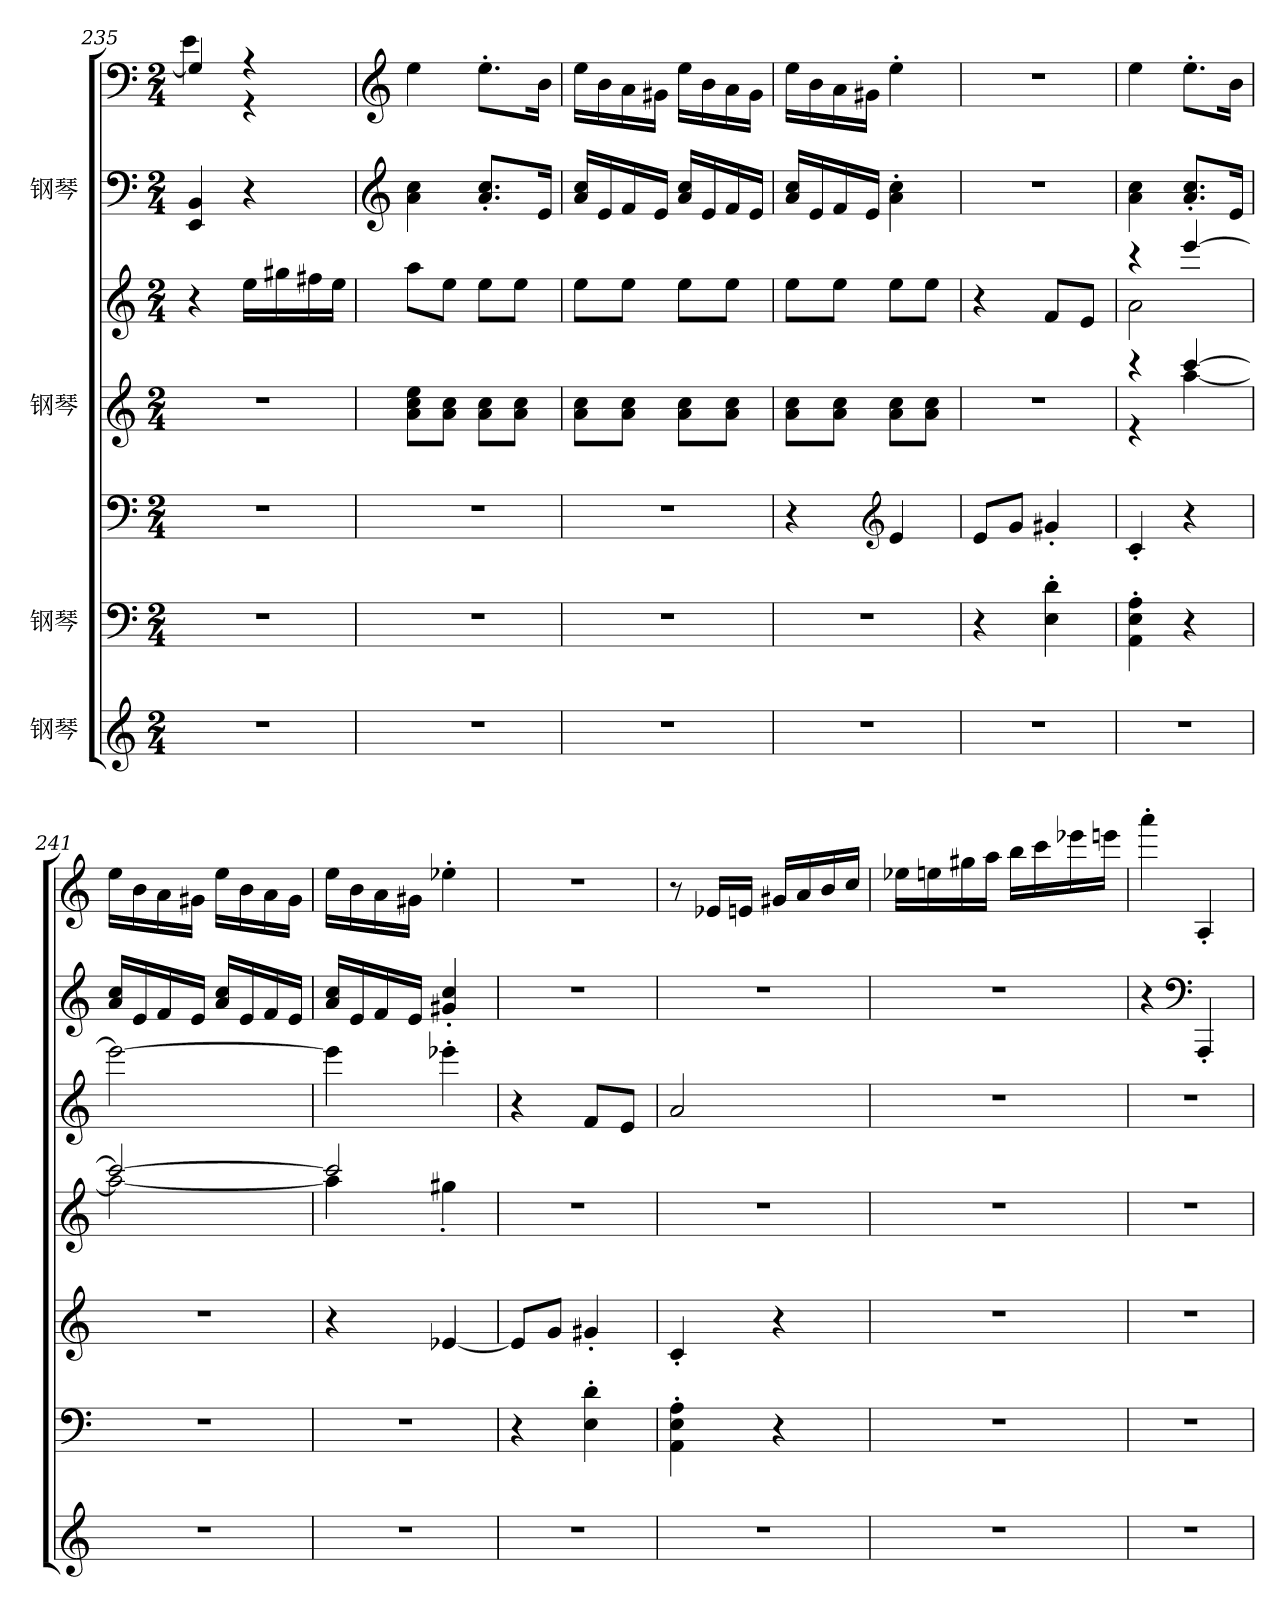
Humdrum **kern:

**kern	**kern	**kern	**kern	**kern	**kern	**kern
*part4	*part3	*part3	*part2	*part2	*part1	*part1
*staff7	*staff6	*staff5	*staff4	*staff3	*staff2	*staff1
*I"钢琴	*I"钢琴	*	*I"钢琴	*	*I"钢琴	*
!!LO:PB:g=z
*clefG2	*clefF4	*clefF4	*clefG2	*clefG2	*clefF4	*clefF4
*k[]	*k[]	*k[]	*k[]	*k[]	*k[]	*k[]
*M2/4	*M2/4	*M2/4	*M2/4	*M2/4	*M2/4	*M2/4
=235	=235	=235	=235	=235	=235	=235
*	*	*	*	*	*	*^
2r	2r	2r	2r	4r	4EE/ 4BB/	4G#/]	4e\
.	.	.	.	16ee\LL	4r	4r	4r
.	.	.	.	16gg#X\	.	.	.
.	.	.	.	16ff#X\	.	.	.
.	.	.	.	16ee\JJ	.	.	.
*	*	*	*	*	*	*v	*v
=236	=236	=236	=236	=236	=236	=236
*	*	*	*	*	*clefG2	*clefG2
2r	2r	2r	8a\ 8cc\ 8ee\L	8aa\L	4a\ 4cc\	4ee\
.	.	.	8a\ 8cc\J	8ee\J	.	.
.	.	.	8a\ 8cc\L	8ee\L	8.a/' 8.cc/'L	8.ee'\L
.	.	.	8a\ 8cc\J	8ee\J	.	.
.	.	.	.	.	16e/Jk	16b\Jk
=237	=237	=237	=237	=237	=237	=237
2r	2r	2r	8a\ 8cc\L	8ee\L	16a/ 16cc/LL	16ee\LL
.	.	.	.	.	16e/	16b\
.	.	.	8a\ 8cc\J	8ee\J	16f/	16a\
.	.	.	.	.	16e/JJ	16g#X\JJ
.	.	.	8a\ 8cc\L	8ee\L	16a/ 16cc/LL	16ee\LL
.	.	.	.	.	16e/	16b\
.	.	.	8a\ 8cc\J	8ee\J	16f/	16a\
.	.	.	.	.	16e/JJ	16g#\JJ
=238	=238	=238	=238	=238	=238	=238
2r	2r	4r	8a\ 8cc\L	8ee\L	16a/ 16cc/LL	16ee\LL
.	.	.	.	.	16e/	16b\
.	.	.	8a\ 8cc\J	8ee\J	16f/	16a\
.	.	.	.	.	16e/JJ	16g#X\JJ
*	*	*clefG2	*	*	*	*
.	.	4e/	8a\ 8cc\L	8ee\L	4a\' 4cc\'	4ee'\
.	.	.	8a\ 8cc\J	8ee\J	.	.
=239	=239	=239	=239	=239	=239	=239
2r	4r	8e/L	2r	4r	2r	2r
.	.	8g/J	.	.	.	.
.	4E\' 4d\'	4g#X'/	.	8f/L	.	.
.	.	.	.	8e/J	.	.
=240	=240	=240	=240	=240	=240	=240
*	*	*	*^	*^	*	*
2r	4AA\' 4E\' 4A\'	4c'/	4r	4r	4r	2a\	4a\ 4cc\	4ee\
.	4r	4r	[4ccc/	[4aa\	[4eee/	.	8.a/' 8.cc/'L	8.ee'\L
.	.	.	.	.	.	.	16e/Jk	16b\Jk
*	*	*	*	*	*v	*v	*	*
!!LO:PB:g=z
=241	=241	=241	=241	=241	=241	=241	=241
2r	2r	2r	2ccc/_	2aa\_	2eee\_	16a/ 16cc/LL	16ee\LL
.	.	.	.	.	.	16e/	16b\
.	.	.	.	.	.	16f/	16a\
.	.	.	.	.	.	16e/JJ	16g#X\JJ
.	.	.	.	.	.	16a/ 16cc/LL	16ee\LL
.	.	.	.	.	.	16e/	16b\
.	.	.	.	.	.	16f/	16a\
.	.	.	.	.	.	16e/JJ	16g#\JJ
=242	=242	=242	=242	=242	=242	=242	=242
2r	2r	4r	2ccc/]	4aa\]	4eee\]	16a/ 16cc/LL	16ee\LL
.	.	.	.	.	.	16e/	16b\
.	.	.	.	.	.	16f/	16a\
.	.	.	.	.	.	16e/JJ	16g#X\JJ
.	.	[4e-X/	.	4gg#X'\	4eee-X'\	4g#X/' 4cc/'	4ee-X'\
*	*	*	*v	*v	*	*	*
=243	=243	=243	=243	=243	=243	=243
2r	4r	8e-/L]	2r	4r	2r	2r
.	.	8g/J	.	.	.	.
.	4E\' 4d\'	4g#X'/	.	8f/L	.	.
.	.	.	.	8e/J	.	.
=244	=244	=244	=244	=244	=244	=244
2r	4AA\' 4E\' 4A\'	4c'/	2r	2a/	2r	8r
.	.	.	.	.	.	16e-X/LL
.	.	.	.	.	.	16en/JJ
.	4r	4r	.	.	.	16g#X/LL
.	.	.	.	.	.	16a/
.	.	.	.	.	.	16b/
.	.	.	.	.	.	16cc/JJ
!!LO:PB:g=z
=245	=245	=245	=245	=245	=245	=245
2r	2r	2r	2r	2r	2r	16ee-X\LL
.	.	.	.	.	.	16een\
.	.	.	.	.	.	16gg#X\
.	.	.	.	.	.	16aa\JJ
.	.	.	.	.	.	16bb\LL
.	.	.	.	.	.	16ccc\
.	.	.	.	.	.	16eee-X\
.	.	.	.	.	.	16eeen\JJ
=246	=246	=246	=246	=246	=246	=246
2r	2r	2r	2r	2r	4r	4aaa'\
*	*	*	*	*	*clefF4	*
.	.	.	.	.	4AAA'/	4A'/
=	=	=	=	=	=	=
*-	*-	*-	*-	*-	*-	*-
